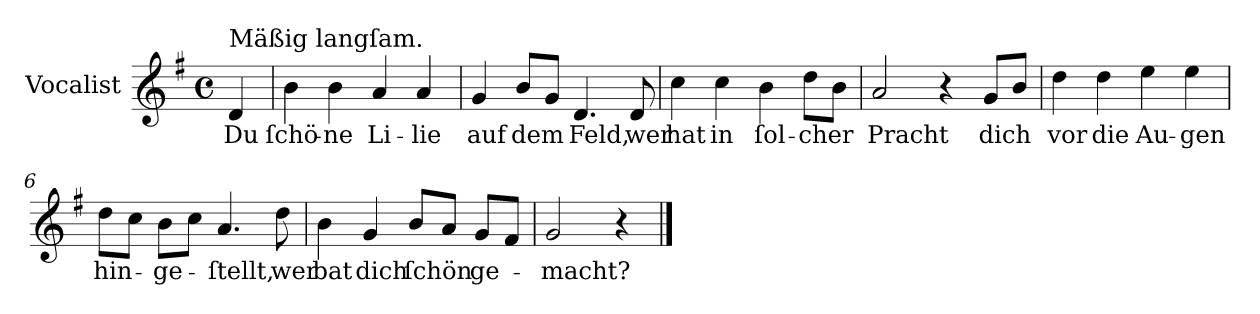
**kern	**text
*part1	*part1
*staff1	*staff1
*I"Vocalist	*
*clefG2	*
*k[f#]	*
*G:	*
*M4/4	*
*met(c)	*
=	=
!LO:TX:a:t=Mäßig langſam.	!
4d	Du
=1	=1
4b	ſchö-
4b	-ne
4a	Li-
4a	-lie
=2	=2
4g	auf
8bL	dem
8gJ	.
4.d	Feld,
8d	wer
=3	=3
4cc	hat
4cc	in
4b	ſol-
8ddL	-cher
8bJ	.
=4	=4
2a	Pracht
4r	.
8gL	dich
8bJ	.
=5	=5
4dd	vor
4dd	die
4ee	Au-
4ee	-gen
=6	=6
8ddL	hin-
8ccJ	.
8bL	-ge-
8ccJ	.
4.a	-ſtellt,
8dd	wer
=7	=7
4b	bat
4g	dich
8bL	ſchön
8aJ	.
8gL	ge-
8f#J	.
=8	=8
2g	-macht?
4r	.
==	==
*-	*-
